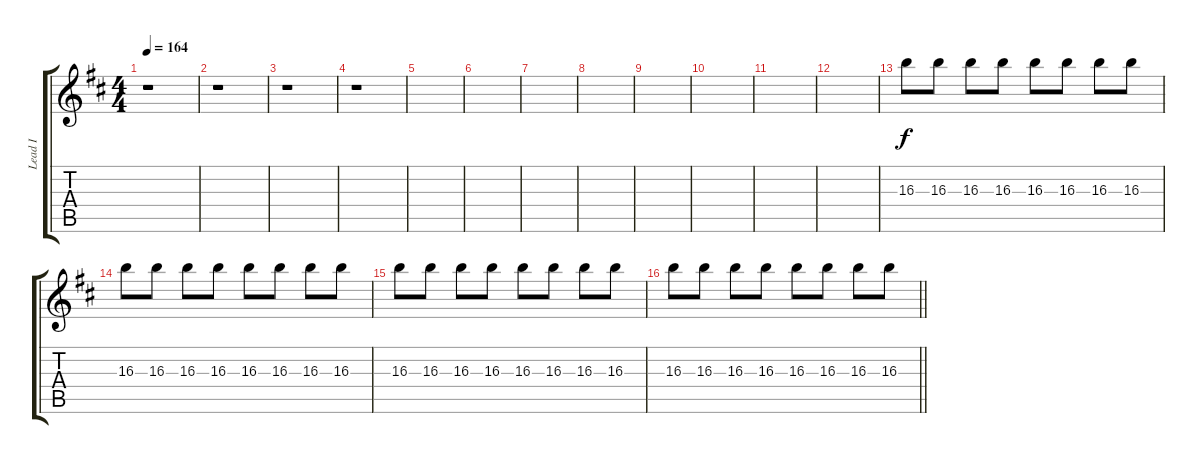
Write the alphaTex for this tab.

\track ("Lead I" "Lead I") {instrument overdrivenguitar}
\staff {score tabs}
\tuning (E4 B3 G3 D3 A2 E2) {hide}
\ts (4 4)
\tempo 164
\clef g2
\ks d
r.1{dy f instrument overdrivenguitar} |
r.1 |
r.1 |
r.1 |
|
|
|
|
|
|
|
|
16.3.8 16.3.8 16.3.8 16.3.8 16.3.8 16.3.8 16.3.8 16.3.8 |
16.3.8 16.3.8 16.3.8 16.3.8 16.3.8 16.3.8 16.3.8 16.3.8 |
16.3.8 16.3.8 16.3.8 16.3.8 16.3.8 16.3.8 16.3.8 16.3.8 |
\barLineRight lightlight
16.3.8 16.3.8 16.3.8 16.3.8 16.3.8 16.3.8 16.3.8 16.3.8
